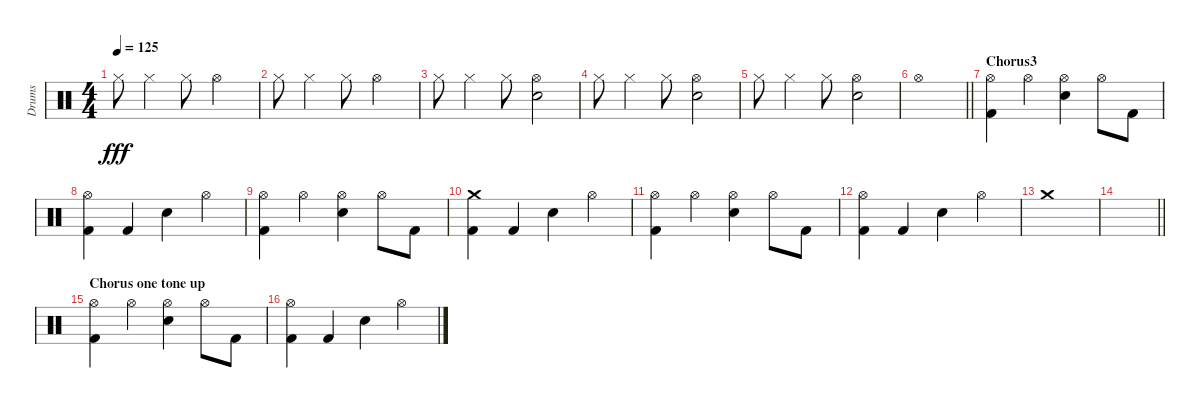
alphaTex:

\track ("Drums" "Drums") {instrument percussion}
\staff {score}
\articulation defaults
\ts (4 4)
\tempo 125
\clef neutral
\ks c "Hi-Hat (closed)".8{dy fff} "Hi-Hat (closed)".4 "Hi-Hat (closed)".8 "Hi-Hat (open)".2
|
"Hi-Hat (closed)".8 "Hi-Hat (closed)".4 "Hi-Hat (closed)".8 "Hi-Hat (open)".2 |
"Hi-Hat (closed)".8 "Hi-Hat (closed)".4 "Hi-Hat (closed)".8 ("Hi-Hat (open)" "Electric Snare (hit)").2 |
"Hi-Hat (closed)".8 "Hi-Hat (closed)".4 "Hi-Hat (closed)".8 ("Hi-Hat (open)" "Electric Snare (hit)").2 |
"Hi-Hat (closed)".8 "Hi-Hat (closed)".4 "Hi-Hat (closed)".8 ("Hi-Hat (open)" "Electric Snare (hit)").2 |
\barLineRight lightlight "Hi-Hat (open)".1
|
\section ("" "Chorus3")
("Hi-Hat (open)" "Kick (hit) 2").4 "Hi-Hat (open)".4 ("Electric Snare (hit)" "Hi-Hat (open)").4 "Hi-Hat (open)".8 "Kick (hit) 2".8 |
("Hi-Hat (open)" "Kick (hit) 2").4 "Kick (hit) 2".4 "Electric Snare (hit)".4 "Hi-Hat (open)".4 |
("Hi-Hat (open)" "Kick (hit) 2").4 "Hi-Hat (open)".4 ("Electric Snare (hit)" "Hi-Hat (open)").4 "Hi-Hat (open)".8 "Kick (hit) 2".8 |
("Crash medium (hit)" "Kick (hit) 2").4 "Kick (hit) 2".4 "Electric Snare (hit)".4 "Hi-Hat (open)".4 |
("Hi-Hat (open)" "Kick (hit) 2").4 "Hi-Hat (open)".4 ("Electric Snare (hit)" "Hi-Hat (open)").4 "Hi-Hat (open)".8 "Kick (hit) 2".8 |
("Hi-Hat (open)" "Kick (hit) 2").4 "Kick (hit) 2".4 "Electric Snare (hit)".4 "Hi-Hat (open)".4 |
"Crash medium (hit)".1 |
\barLineRight lightlight
|
\section ("" "Chorus one tone up")
("Hi-Hat (open)" "Kick (hit) 2").4 "Hi-Hat (open)".4 ("Electric Snare (hit)" "Hi-Hat (open)").4 "Hi-Hat (open)".8 "Kick (hit) 2".8 |
("Hi-Hat (open)" "Kick (hit) 2").4 "Kick (hit) 2".4 "Electric Snare (hit)".4 "Hi-Hat (open)".4
